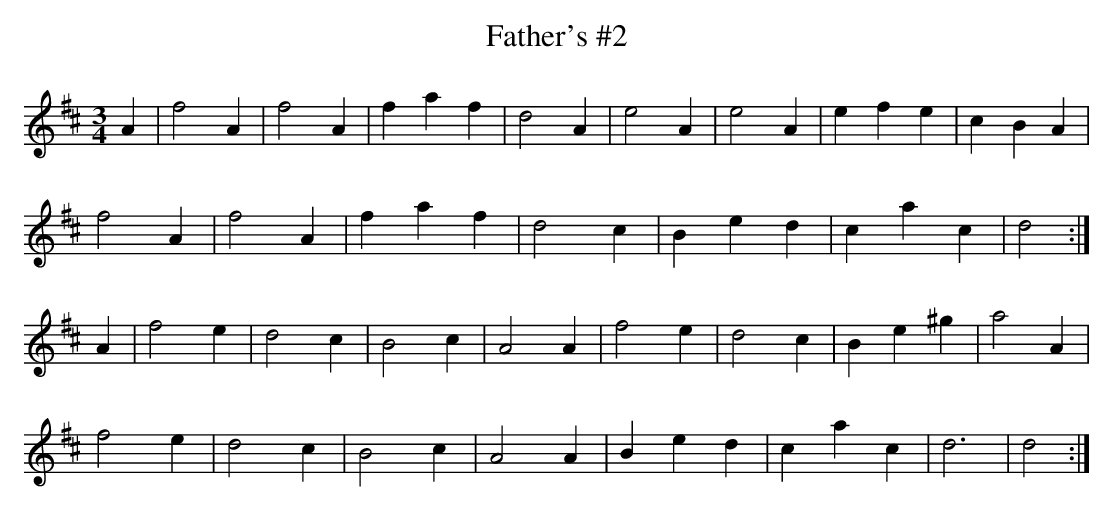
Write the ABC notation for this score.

X:1
T:Father's #2
M:3/4
L:1/4
K:D
A|f2 A|f2 A|f a f|d2 A|e2 A|e2 A|e f e|c B A|
f2 A|f2 A|f a f|d2 c|B e d|c a c|d2 :|
A|f2 e|d2 c|B2 c|A2 A|f2 e|d2 c|B e ^g|a2 A|
f2 e|d2 c|B2 c|A2 A|B e d|c a c|d3|d2:|
